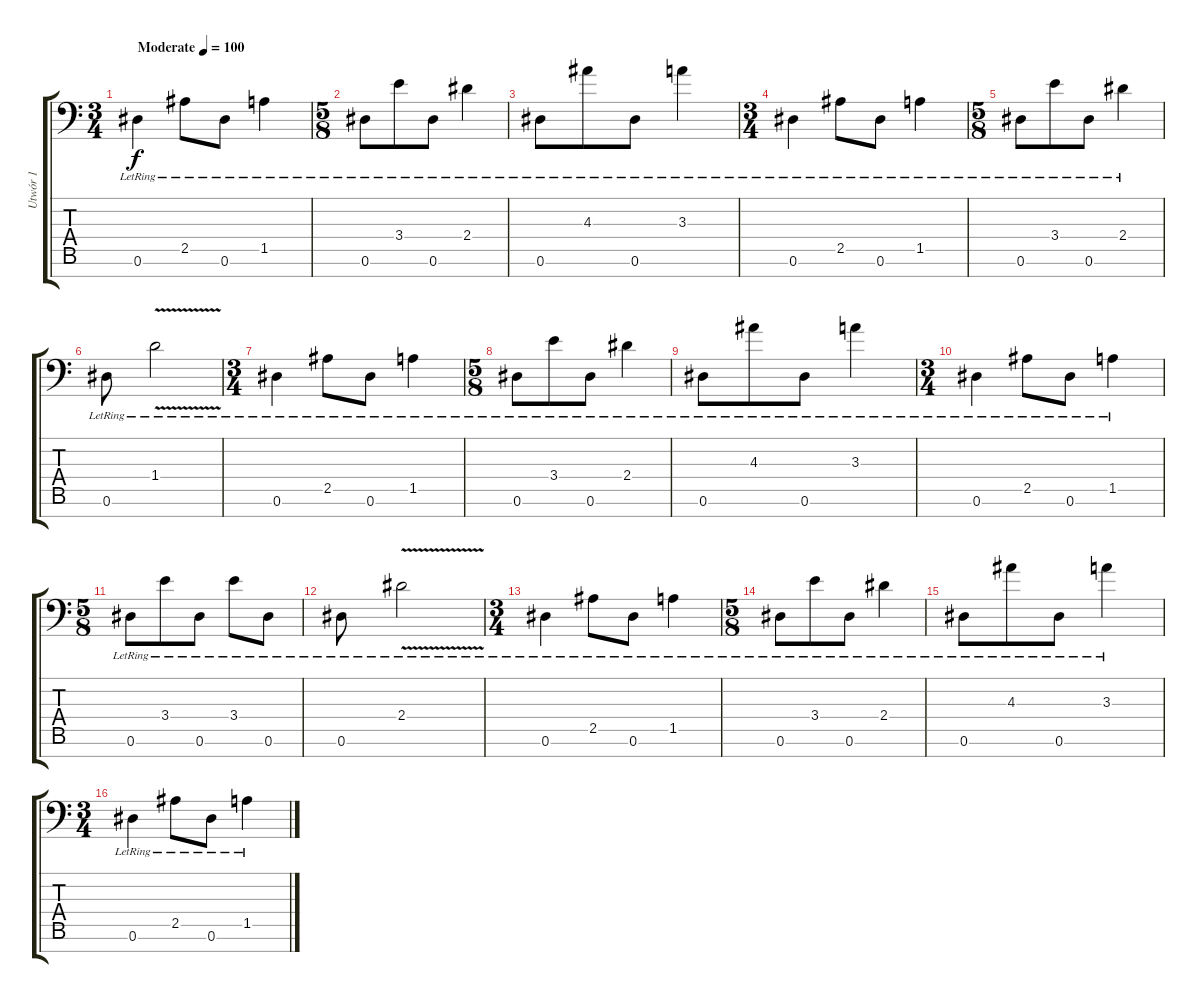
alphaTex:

\track ("Utwór 1" "Utwór 1") {instrument electricguitarclean}
\staff {score tabs}
\tuning (Eb4 Bb3 Gb3 Db3 Ab2 Eb2 Bb1) {hide}
\ts (3 4)
\tempo (100 "Moderate")
\clef f4
\ks c
0.6{lr}.4{dy f instrument electricguitarclean} 2.5{lr}.8 0.6{lr}.8 1.5{lr}.4 |
\ts (5 8)
0.6{lr}.8 3.4{lr}.8 0.6{lr}.8 2.4{lr}.4 |
0.6{lr}.8 4.3{lr}.8 0.6{lr}.8 3.3{lr}.4 |
\ts (3 4)
0.6{lr}.4 2.5{lr}.8 0.6{lr}.8 1.5{lr}.4 |
\ts (5 8)
0.6{lr}.8 3.4{lr}.8 0.6{lr}.8 2.4{lr}.4 |
0.6{lr}.8 1.4{v lr}.2 |
\ts (3 4)
0.6{lr}.4 2.5{lr}.8 0.6{lr}.8 1.5{lr}.4 |
\ts (5 8)
0.6{lr}.8 3.4{lr}.8 0.6{lr}.8 2.4{lr}.4 |
0.6{lr}.8 4.3{lr}.8 0.6{lr}.8 3.3{lr}.4 |
\ts (3 4)
0.6{lr}.4 2.5{lr}.8 0.6{lr}.8 1.5{lr}.4 |
\ts (5 8)
0.6{lr}.8 3.4{lr}.8 0.6{lr}.8 3.4{lr}.8 0.6{lr}.8 |
0.6{lr}.8 2.4{v lr}.2 |
\ts (3 4)
0.6{lr}.4 2.5{lr}.8 0.6{lr}.8 1.5{lr}.4 |
\ts (5 8)
0.6{lr}.8 3.4{lr}.8 0.6{lr}.8 2.4{lr}.4 |
0.6{lr}.8 4.3{lr}.8 0.6{lr}.8 3.3{lr}.4 |
\ts (3 4)
0.6{lr}.4 2.5{lr}.8 0.6{lr}.8 1.5{lr}.4
